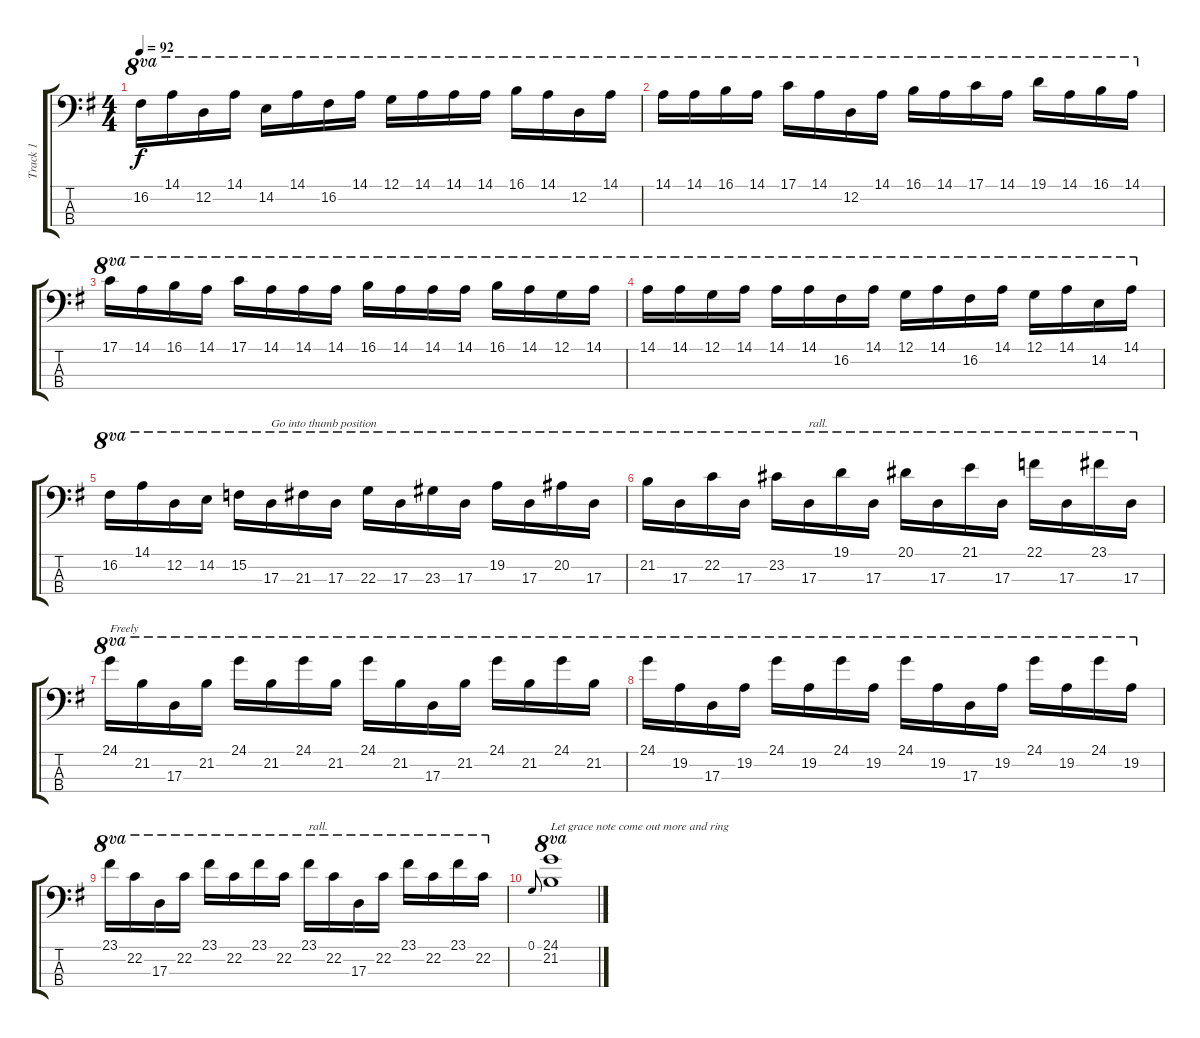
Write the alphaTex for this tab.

\track ("Track 1" "Track 1") {instrument electricbassfinger}
\staff {score tabs}
\tuning (G2 D2 A1 E1) {hide}
\ts (4 4)
\tempo 92
\clef f4
\ks g
16.2.16{ot 8va dy f} 14.1.16{ot 8va} 12.2.16{ot 8va} 14.1.16{ot 8va} 14.2.16{ot 8va} 14.1.16{ot 8va} 16.2.16{ot 8va} 14.1.16{ot 8va} 12.1.16{ot 8va} 14.1.16{ot 8va} 14.1.16{ot 8va} 14.1.16{ot 8va} 16.1.16{ot 8va} 14.1.16{ot 8va} 12.2.16{ot 8va} 14.1.16{ot 8va} |
14.1.16{ot 8va} 14.1.16{ot 8va} 16.1.16{ot 8va} 14.1.16{ot 8va} 17.1.16{ot 8va} 14.1.16{ot 8va} 12.2.16{ot 8va} 14.1.16{ot 8va} 16.1.16{ot 8va} 14.1.16{ot 8va} 17.1.16{ot 8va} 14.1.16{ot 8va} 19.1.16{ot 8va} 14.1.16{ot 8va} 16.1.16{ot 8va} 14.1.16{ot 8va} |
17.1.16{ot 8va} 14.1.16{ot 8va} 16.1.16{ot 8va} 14.1.16{ot 8va} 17.1.16{ot 8va} 14.1.16{ot 8va} 14.1.16{ot 8va} 14.1.16{ot 8va} 16.1.16{ot 8va} 14.1.16{ot 8va} 14.1.16{ot 8va} 14.1.16{ot 8va} 16.1.16{ot 8va} 14.1.16{ot 8va} 12.1.16{ot 8va} 14.1.16{ot 8va} |
14.1.16{ot 8va} 14.1.16{ot 8va} 12.1.16{ot 8va} 14.1.16{ot 8va} 14.1.16{ot 8va} 14.1.16{ot 8va} 16.2.16{ot 8va} 14.1.16{ot 8va} 12.1.16{ot 8va} 14.1.16{ot 8va} 16.2.16{ot 8va} 14.1.16{ot 8va} 12.1.16{ot 8va} 14.1.16{ot 8va} 14.2.16{ot 8va} 14.1.16{ot 8va} |
16.2.16{ot 8va} 14.1.16{ot 8va} 12.2.16{ot 8va} 14.2.16{ot 8va} 15.2.16{ot 8va} 17.3.16{ot 8va txt "Go into thumb position"} 21.3.16{ot 8va} 17.3.16{ot 8va} 22.3.16{ot 8va} 17.3.16{ot 8va} 23.3.16{ot 8va} 17.3.16{ot 8va} 19.2.16{ot 8va} 17.3.16{ot 8va} 20.2.16{ot 8va} 17.3.16{ot 8va} |
21.2.16{ot 8va} 17.3.16{ot 8va} 22.2.16{ot 8va} 17.3.16{ot 8va} 23.2.16{ot 8va} 17.3.16{ot 8va txt "rall."} 19.1.16{ot 8va} 17.3.16{ot 8va} 20.1.16{ot 8va} 17.3.16{ot 8va} 21.1.16{ot 8va} 17.3.16{ot 8va} 22.1.16{ot 8va} 17.3.16{ot 8va} 23.1.16{ot 8va} 17.3.16{ot 8va} |
24.1.16{ot 8va txt "Freely"} 21.2.16{ot 8va} 17.3.16{ot 8va} 21.2.16{ot 8va} 24.1.16{ot 8va} 21.2.16{ot 8va} 24.1.16{ot 8va} 21.2.16{ot 8va} 24.1.16{ot 8va} 21.2.16{ot 8va} 17.3.16{ot 8va} 21.2.16{ot 8va} 24.1.16{ot 8va} 21.2.16{ot 8va} 24.1.16{ot 8va} 21.2.16{ot 8va} |
24.1.16{ot 8va} 19.2.16{ot 8va} 17.3.16{ot 8va} 19.2.16{ot 8va} 24.1.16{ot 8va} 19.2.16{ot 8va} 24.1.16{ot 8va} 19.2.16{ot 8va} 24.1.16{ot 8va} 19.2.16{ot 8va} 17.3.16{ot 8va} 19.2.16{ot 8va} 24.1.16{ot 8va} 19.2.16{ot 8va} 24.1.16{ot 8va} 19.2.16{ot 8va} |
23.1.16{ot 8va} 22.2.16{ot 8va} 17.3.16{ot 8va} 22.2.16{ot 8va} 23.1.16{ot 8va} 22.2.16{ot 8va} 23.1.16{ot 8va} 22.2.16{ot 8va} 23.1.16{ot 8va txt "rall."} 22.2.16{ot 8va} 17.3.16{ot 8va} 22.2.16{ot 8va} 23.1.16{ot 8va} 22.2.16{ot 8va} 23.1.16{ot 8va} 22.2.16{ot 8va} |
0.1.8{gr onbeat} (24.1 21.2).1{ot 8va txt "Let grace note come out more and ring"}
